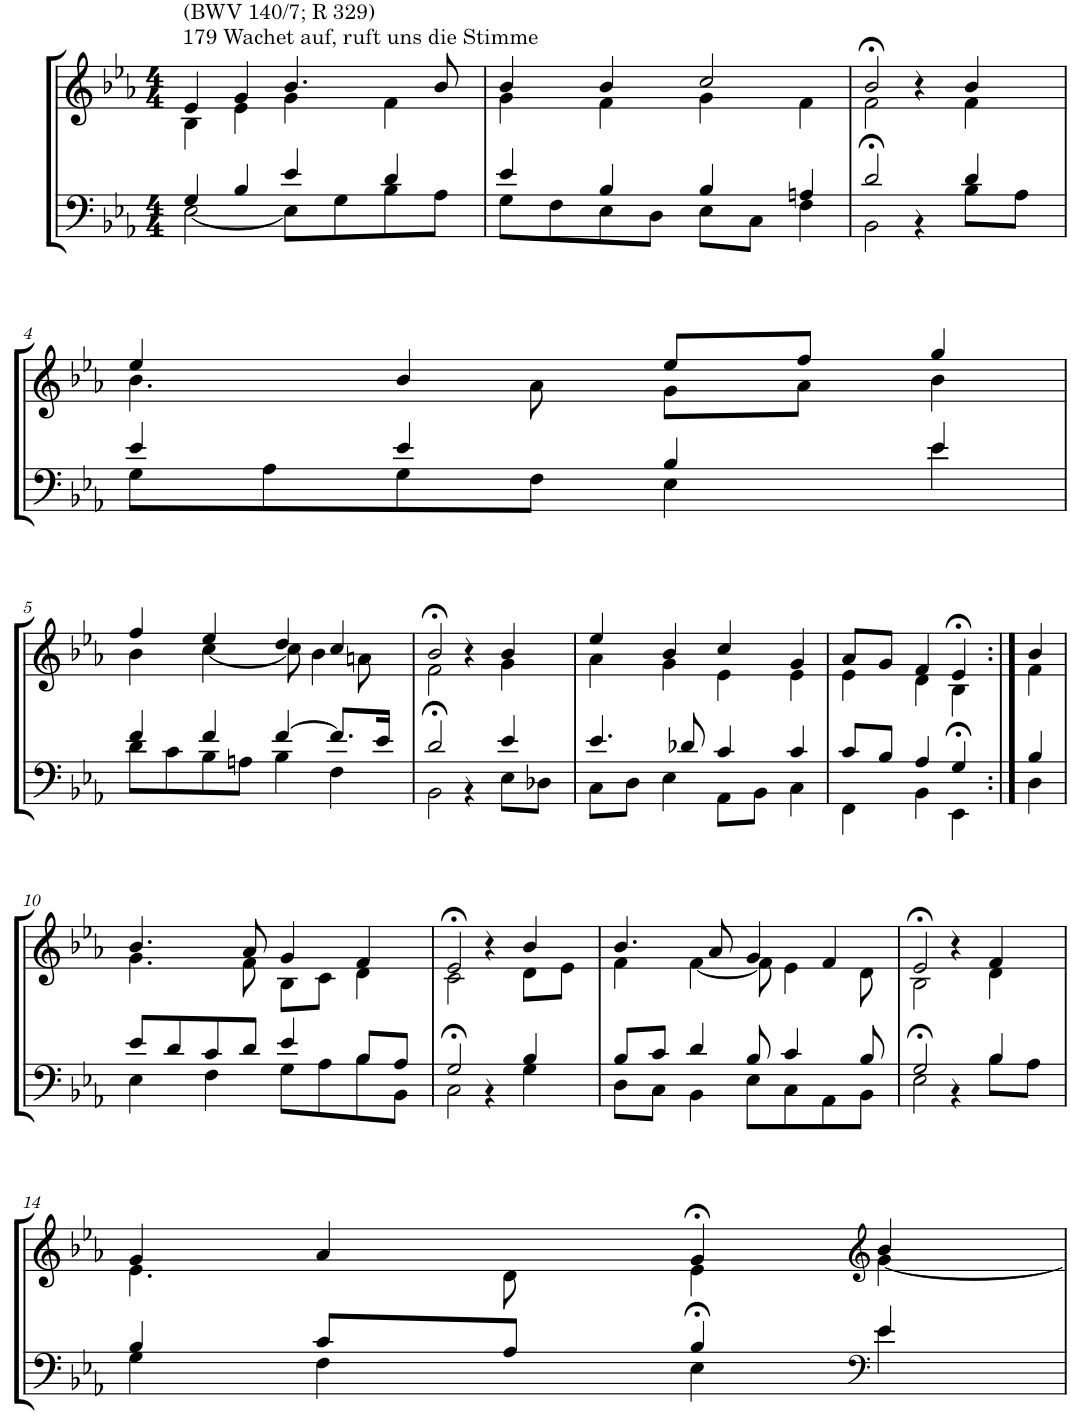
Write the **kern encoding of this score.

**kern	**kern
*part2	*part1
*staff2	*staff1
*I"Tenor/Baß	*I"Sopran/Alt
*clefF4	*clefG2
*k[b-e-a-]	*k[b-e-a-]
*M4/4	*M4/4
=1	=1
*^	*^
!	!	!LO:TX:a:t=179 Wachet auf, ruft uns die Stimme	!
!	!	!LO:TX:a:t=(BWV 140/7; R 329)	!
4G/	[2E-\	4e-/	4B-\
4B-/	.	4g/	4e-\
4e-/	8E-\L]	4.b-/	4g\
.	8G\	.	.
4d/	8B-\	.	4f\
.	8A-\J	8b-/	.
=2	=2	=2	=2
4e-/	8G\L	4b-/	4g\
.	8F\	.	.
4B-/	8E-\	4b-/	4f\
.	8D\J	.	.
4B-/	8E-\L	2cc/	4g\
.	8C\J	.	.
4An/	4F\	.	4f\
=3	=3	=3	=3
2d/	2BB->\	2b->/	2f\
4ryy	4r	4r	4ryy
4d/	8B-\L	4b-/	4f\
.	8A-\J	.	.
!!LO:LB:g=z	!!
=4	=4	=4	=4
4e-/	8G\L	4ee-/	4.b-\
.	8A-\	.	.
4e-/	8G\	4b-/	.
.	8F\J	.	8a-\
4B-/	4E-\	8ee-/L	8g\L
.	.	8ff/J	8a-\J
4e-/	4e-\	4gg/	4b-\
!!LO:LB:g=z	!!
=5	=5	=5	=5
4f/	8d\L	4ff/	4b-\
.	8c\	.	.
4f/	8B-\	4ee-/	[4cc\
.	8An\J	.	.
[4f/	4B-\	4dd/	8cc\]
.	.	.	4b-\
8.f/L]	4F\	4cc/	.
.	.	.	8an\
16e-/Jk	.	.	.
=6	=6	=6	=6
2d/	2BB->\	2b->/	2f\
4ryy	4r	4r	4ryy
4e-/	8E-\L	4b-/	4g\
.	8D-X\J	.	.
=7	=7	=7	=7
4.e-/	8C\L	4ee-/	4a-\
.	8D\J	.	.
.	4E-\	4b-/	4g\
8d-X/	.	.	.
4c/	8AA-\L	4cc/	4e-\
.	8BB-\J	.	.
4c/	4C\	4g/	4e-\
=8	=8	=8	=8
8c/L	4FF\	8a-/L	4e-\
8B-/J	.	8g/J	.
4A-/	4BB-\	4f/	4d\
4G/	4EE->\	4e->/	4B-\
=9:|!	=9:|!	=9:|!	=9:|!
4B-/	4D\	4b-/	4f\
!!LO:LB:g=z	!!
=10	=10	=10	=10
8e-/L	4E-\	4.b-/	4.g\
8d/	.	.	.
8c/	4F\	.	.
8d/J	.	8a-/	8f\
4e-/	8G\L	4g/	8B-\L
.	8A-\	.	8c\J
8B-/L	8B-\	4f/	4d\
8A-/J	8BB-\J	.	.
=11	=11	=11	=11
2G/	2C>\	2e->/	2c\
4ryy	4r	4r	4ryy
4B-/	4G\	4b-/	8d\L
.	.	.	8e-\J
=12	=12	=12	=12
8B-/L	8D\L	4.b-/	4f\
8c/J	8C\J	.	.
4d/	4BB-\	.	[4f\
.	.	8a-/	.
8B-/	8E-\L	4g/	8f\]
4c/	8C\	.	4e-\
.	8AA-\	4f/	.
8B-/	8BB-\J	.	8d\
=13	=13	=13	=13
2G/	2E->\	2e->/	2B-\
4ryy	4r	4r	4ryy
4B-/	8B-\L	4f/	4d\
.	8A-\J	.	.
!!LO:LB:g=z	!!
=14	=14	=14	=14
4B-/	4G\	4g/	4.e-\
8c/L	4F\	4a-/	.
8A-/J	.	.	8d\
4B-/	4E->\	4g>/	4e-\
*clefF4	*	*clefG2	*
4e-/	4e-\	4b-/	[4g\
*v	*v	*	*
*	*v	*v
=	=
*-	*-
